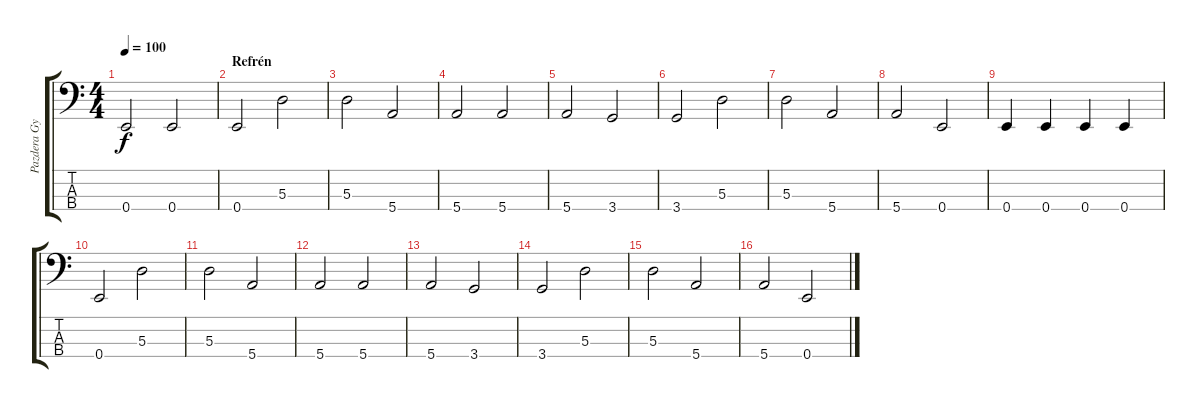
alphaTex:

\track ("Pazdera György" "Pazdera Gy") {instrument electricbassfinger}
\staff {score tabs}
\tuning (G2 D2 A1 E1) {hide}
\ts (4 4)
\tempo 100
\clef f4
\ks c
0.4.2{dy f} 0.4.2 |
\section ("" "Refrén")
0.4.2 5.3.2 |
5.3.2 5.4.2 |
5.4.2 5.4.2 |
5.4.2 3.4.2 |
3.4.2 5.3.2 |
5.3.2 5.4.2 |
5.4.2 0.4.2 |
0.4.4 0.4.4 0.4.4 0.4.4 |
0.4.2 5.3.2 |
5.3.2 5.4.2 |
5.4.2 5.4.2 |
5.4.2 3.4.2 |
3.4.2 5.3.2 |
5.3.2 5.4.2 |
5.4.2 0.4.2
